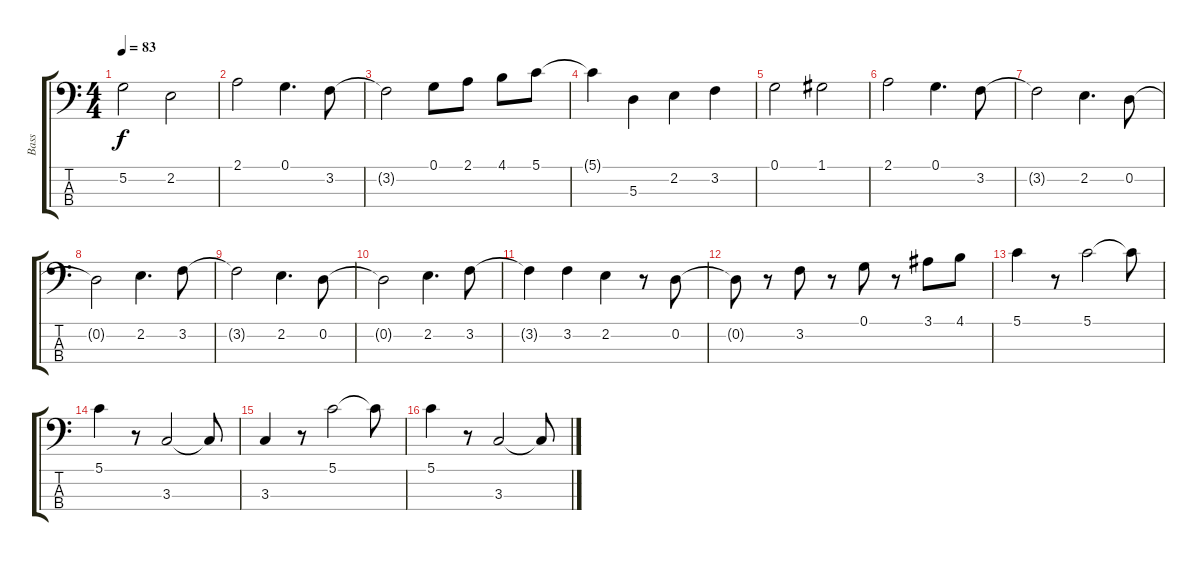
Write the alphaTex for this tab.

\track ("Bass" "Bass") {instrument electricbassfinger}
\staff {score tabs}
\tuning (G2 D2 A1 E1) {hide}
\ts (4 4)
\tempo 83
\clef f4
\ks c
5.2.2{dy f} 2.2.2 |
2.1.2 0.1.4{d} 3.2.8 |
3.2{t}.2 0.1.8 2.1.8 4.1.8 5.1.8 |
5.1{t}.4 5.3.4 2.2.4 3.2.4 |
0.1.2 1.1.2 |
2.1.2 0.1.4{d} 3.2.8 |
3.2{t}.2 2.2.4{d} 0.2.8 |
0.2{t}.2 2.2.4{d} 3.2.8 |
3.2{t}.2 2.2.4{d} 0.2.8 |
0.2{t}.2 2.2.4{d} 3.2.8 |
3.2{t}.4 3.2.4 2.2.4 r.8 0.2.8 |
0.2{t}.8 r.8 3.2.8 r.8 0.1.8 r.8 3.1.8 4.1.8 |
5.1.4 r.8 5.1.2 5.1{t}.8 |
5.1.4 r.8 3.3.2 3.3{t}.8 |
3.3.4 r.8 5.1.2 5.1{t}.8 |
5.1.4 r.8 3.3.2 3.3{t}.8
